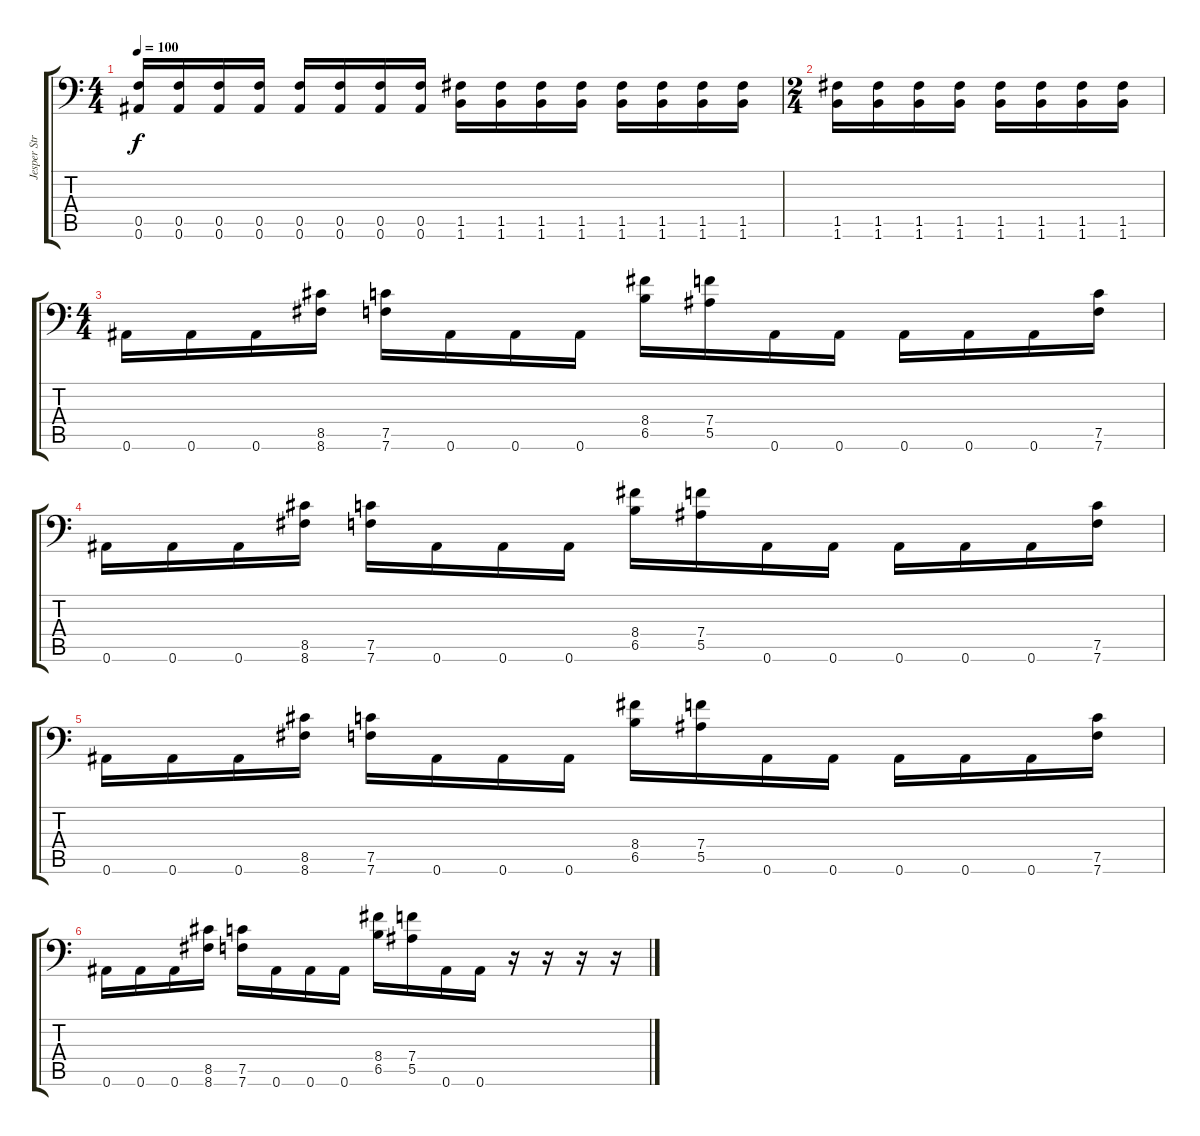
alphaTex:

\track ("Jesper Stromblad" "Jesper Str") {instrument distortionguitar}
\staff {score tabs}
\tuning (C4 G3 Eb3 Bb2 F2 Bb1) {hide}
\ts (4 4)
\tempo 100
\clef f4
\ks c
(0.5 0.6).16{dy f} (0.5 0.6).16 (0.5 0.6).16 (0.5 0.6).16 (0.5 0.6).16 (0.5 0.6).16 (0.5 0.6).16 (0.5 0.6).16 (1.5 1.6).16 (1.5 1.6).16 (1.5 1.6).16 (1.5 1.6).16 (1.5 1.6).16 (1.5 1.6).16 (1.5 1.6).16 (1.5 1.6).16 |
\ts (2 4)
(1.5 1.6).16 (1.5 1.6).16 (1.5 1.6).16 (1.5 1.6).16 (1.5 1.6).16 (1.5 1.6).16 (1.5 1.6).16 (1.5 1.6).16 |
\ts (4 4)
0.6.16 0.6.16 0.6.16 (8.5 8.6).16 (7.5 7.6).16 0.6.16 0.6.16 0.6.16 (8.4 6.5).16 (7.4 5.5).16 0.6.16 0.6.16 0.6.16 0.6.16 0.6.16 (7.5 7.6).16 |
0.6.16 0.6.16 0.6.16 (8.5 8.6).16 (7.5 7.6).16 0.6.16 0.6.16 0.6.16 (8.4 6.5).16 (7.4 5.5).16 0.6.16 0.6.16 0.6.16 0.6.16 0.6.16 (7.5 7.6).16 |
0.6.16 0.6.16 0.6.16 (8.5 8.6).16 (7.5 7.6).16 0.6.16 0.6.16 0.6.16 (8.4 6.5).16 (7.4 5.5).16 0.6.16 0.6.16 0.6.16 0.6.16 0.6.16 (7.5 7.6).16 |
0.6.16 0.6.16 0.6.16 (8.5 8.6).16 (7.5 7.6).16 0.6.16 0.6.16 0.6.16 (8.4 6.5).16 (7.4 5.5).16 0.6.16 0.6.16 r.16 r.16 r.16 r.16
